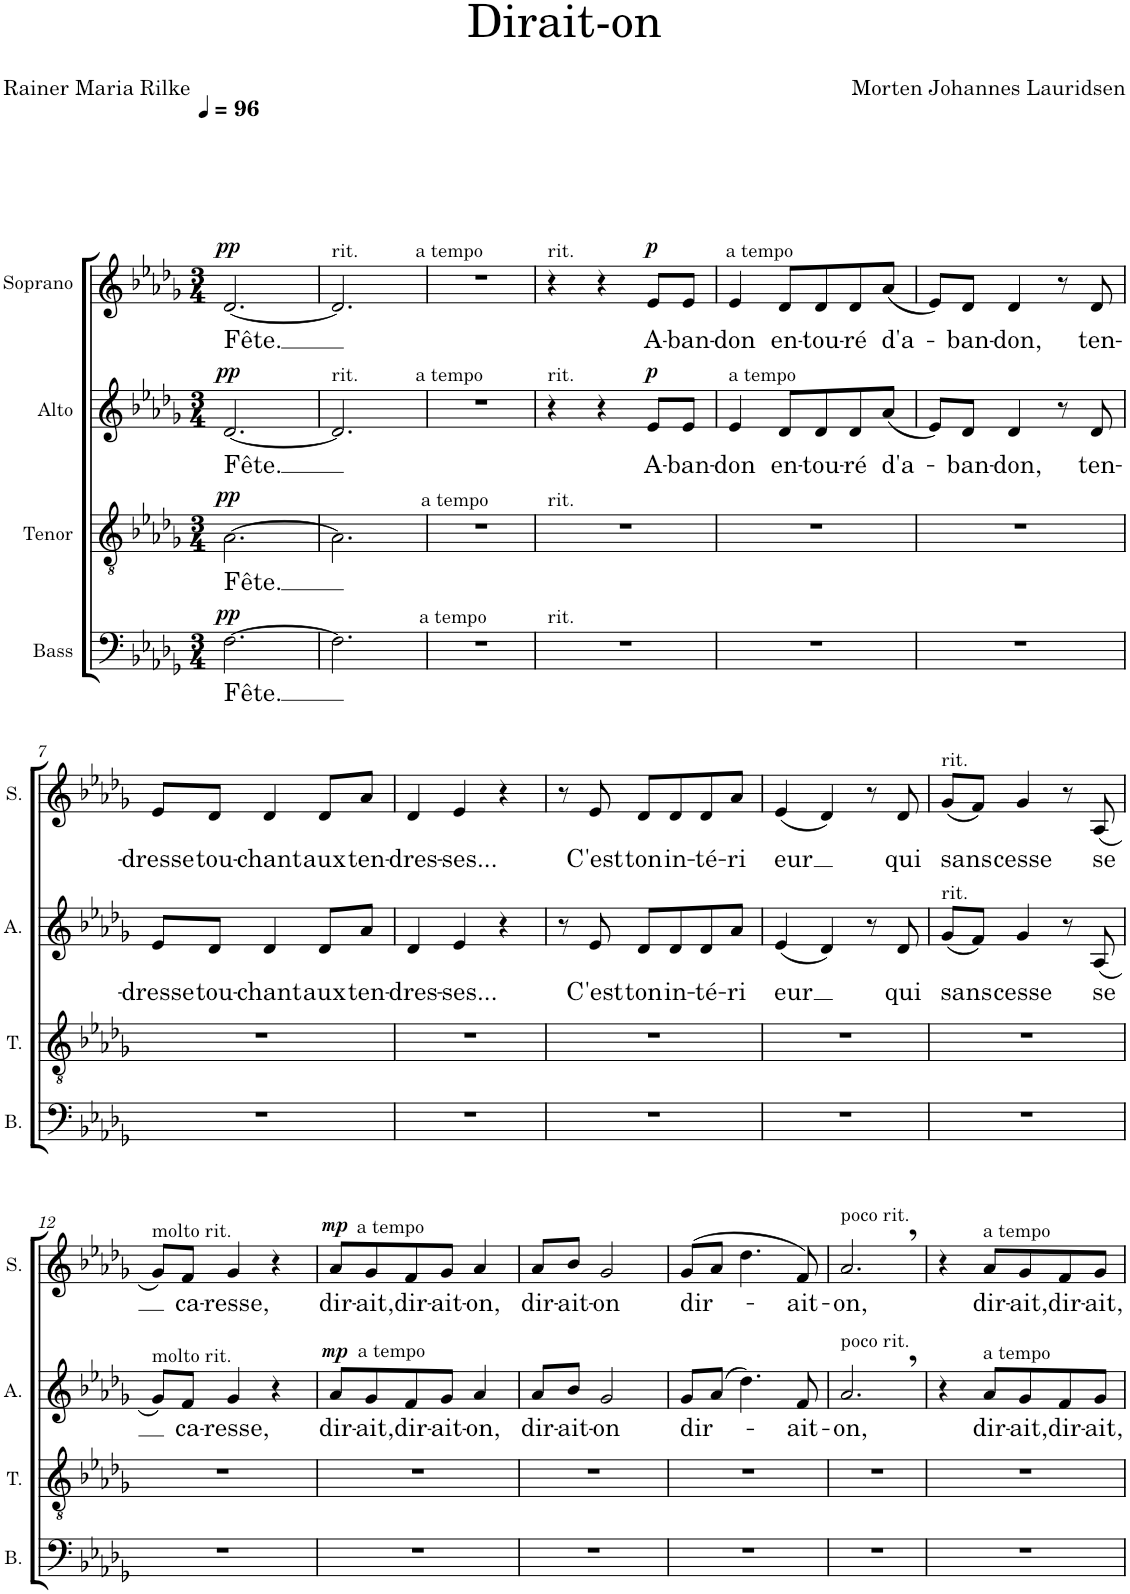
**kern	**text	**dynam	**kern	**text	**dynam	**kern	**text	**dynam	**kern	**text	**dynam
*part4	*part4	*part4	*part3	*part3	*part3	*part2	*part2	*part2	*part1	*part1	*part1
*staff4	*staff4	*staff4	*staff3	*staff3	*staff3	*staff2	*staff2	*staff2	*staff1	*staff1	*staff1
*I"Bass	*	*	*I"Tenor	*	*	*I"Alto	*	*	*I"Soprano	*	*
*I'B.	*	*	*I'T.	*	*	*I'A.	*	*	*I'S.	*	*
*clefF4	*	*	*clefGv2	*	*	*clefG2	*	*	*clefG2	*	*
*k[b-e-a-d-g-]	*	*	*k[b-e-a-d-g-]	*	*	*k[b-e-a-d-g-]	*	*	*k[b-e-a-d-g-]	*	*
*M3/4	*	*	*M3/4	*	*	*M3/4	*	*	*M3/4	*	*
*MM96	*	*	*MM96	*	*	*MM96	*	*	*MM96	*	*
=1	=1	=1	=1	=1	=1	=1	=1	=1	=1	=1	=1
!	!LO:LY:b	!LO:DY:a	!	!LO:LY:b	!LO:DY:a	!	!LO:LY:b	!LO:DY:a	!	!LO:LY:b	!LO:DY:a
[2.F\	Fête.	pp	[2.A-\	Fête.	pp	[2.d-/	Fête.	pp	[2.d-/	Fête.	pp
=2	=2	=2	=2	=2	=2	=2	=2	=2	=2	=2	=2
!	!	!	!	!	!	!	!	!	!LO:TX:a:t=rit.	!	!
!	!	!	!	!	!	!LO:TX:a:t=rit.	!	!	!	!	!
2.F\]	.	.	2.A-\]	.	.	2.d-/]	.	.	2.d-/]	.	.
=3	=3	=3	=3	=3	=3	=3	=3	=3	=3	=3	=3
!	!	!	!	!	!	!	!	!	!LO:TX:a:t=a tempo	!	!
!	!	!	!	!	!	!LO:TX:a:t=a tempo	!	!	!	!	!
!	!	!	!LO:TX:a:t=a tempo	!	!	!	!	!	!	!	!
!LO:TX:a:t=a tempo	!	!	!	!	!	!	!	!	!	!	!
2.r	.	.	2.r	.	.	2.r	.	.	2.r	.	.
=4	=4	=4	=4	=4	=4	=4	=4	=4	=4	=4	=4
!	!	!	!	!	!	!	!	!	!LO:TX:a:t=rit.	!	!
!	!	!	!	!	!	!LO:TX:a:t=rit.	!	!	!	!	!
!	!	!	!LO:TX:a:t=rit.	!	!	!	!	!	!	!	!
!LO:TX:a:t=rit.	!	!	!	!	!	!	!	!	!	!	!
2.r	.	.	2.r	.	.	4r	.	.	4r	.	.
.	.	.	.	.	.	4r	.	.	4r	.	.
!	!	!	!	!	!	!	!LO:LY:b	!LO:DY:a	!	!LO:LY:b	!LO:DY:a
.	.	.	.	.	.	8e-/L	A-	p	8e-/L	A-	p
!	!	!	!	!	!	!	!	!	!LO:TX:a:t=a tempo	!	!
!	!	!	!	!	!	!LO:TX:a:t=a tempo	!	!	!	!	!
!	!	!	!	!	!	!	!LO:LY:b	!	!	!LO:LY:b	!
.	.	.	.	.	.	8e-/J	-ban-	.	8e-/J	-ban-	.
=5	=5	=5	=5	=5	=5	=5	=5	=5	=5	=5	=5
!	!	!	!	!	!	!	!LO:LY:b	!	!	!LO:LY:b	!
2.r	.	.	2.r	.	.	4e-/	-don	.	4e-/	-don	.
!	!	!	!	!	!	!	!LO:LY:b	!	!	!LO:LY:b	!
.	.	.	.	.	.	8d-/L	en-	.	8d-/L	en-	.
!	!	!	!	!	!	!	!LO:LY:b	!	!	!LO:LY:b	!
.	.	.	.	.	.	8d-/	-tou-	.	8d-/	-tou-	.
!	!	!	!	!	!	!	!LO:LY:b	!	!	!LO:LY:b	!
.	.	.	.	.	.	8d-/	-ré	.	8d-/	-ré	.
!	!	!	!	!	!	!	!LO:LY:b	!	!	!LO:LY:b	!
.	.	.	.	.	.	(8a-/J	d'a-	.	(8a-/J	d'a-	.
=6	=6	=6	=6	=6	=6	=6	=6	=6	=6	=6	=6
2.r	.	.	2.r	.	.	8e-/L)	.	.	8e-/L)	.	.
!	!	!	!	!	!	!	!LO:LY:b	!	!	!LO:LY:b	!
.	.	.	.	.	.	8d-/J	-ban-	.	8d-/J	-ban-	.
!	!	!	!	!	!	!	!LO:LY:b	!	!	!LO:LY:b	!
.	.	.	.	.	.	4d-/	-don,	.	4d-/	-don,	.
.	.	.	.	.	.	8r	.	.	8r	.	.
!	!	!	!	!	!	!	!LO:LY:b	!	!	!LO:LY:b	!
.	.	.	.	.	.	8d-/	ten-	.	8d-/	ten-	.
!!LO:LB:g=z
=7	=7	=7	=7	=7	=7	=7	=7	=7	=7	=7	=7
!	!	!	!	!	!	!	!LO:LY:b	!	!	!LO:LY:b	!
2.r	.	.	2.r	.	.	8e-/L	-dresse	.	8e-/L	-dresse	.
!	!	!	!	!	!	!	!LO:LY:b	!	!	!LO:LY:b	!
.	.	.	.	.	.	8d-/J	tou-	.	8d-/J	tou-	.
!	!	!	!	!	!	!	!LO:LY:b	!	!	!LO:LY:b	!
.	.	.	.	.	.	4d-/	-chant	.	4d-/	-chant	.
!	!	!	!	!	!	!	!LO:LY:b	!	!	!LO:LY:b	!
.	.	.	.	.	.	8d-/L	aux	.	8d-/L	aux	.
!	!	!	!	!	!	!	!LO:LY:b	!	!	!LO:LY:b	!
.	.	.	.	.	.	8a-/J	ten-	.	8a-/J	ten-	.
=8	=8	=8	=8	=8	=8	=8	=8	=8	=8	=8	=8
!	!	!	!	!	!	!	!LO:LY:b	!	!	!LO:LY:b	!
2.r	.	.	2.r	.	.	4d-/	-dres-	.	4d-/	-dres-	.
!	!	!	!	!	!	!	!LO:LY:b	!	!	!LO:LY:b	!
.	.	.	.	.	.	4e-/	-ses...	.	4e-/	-ses...	.
.	.	.	.	.	.	4r	.	.	4r	.	.
=9	=9	=9	=9	=9	=9	=9	=9	=9	=9	=9	=9
2.r	.	.	2.r	.	.	8r	.	.	8r	.	.
!	!	!	!	!	!	!	!LO:LY:b	!	!	!LO:LY:b	!
.	.	.	.	.	.	8e-/	C'est	.	8e-/	C'est	.
!	!	!	!	!	!	!	!LO:LY:b	!	!	!LO:LY:b	!
.	.	.	.	.	.	8d-/L	ton	.	8d-/L	ton	.
!	!	!	!	!	!	!	!LO:LY:b	!	!	!LO:LY:b	!
.	.	.	.	.	.	8d-/	in-	.	8d-/	in-	.
!	!	!	!	!	!	!	!LO:LY:b	!	!	!LO:LY:b	!
.	.	.	.	.	.	8d-/	-té-	.	8d-/	-té-	.
!	!	!	!	!	!	!	!LO:LY:b	!	!	!LO:LY:b	!
.	.	.	.	.	.	8a-/J	-ri	.	8a-/J	-ri	.
=10	=10	=10	=10	=10	=10	=10	=10	=10	=10	=10	=10
!	!	!	!	!	!	!	!LO:LY:b	!	!	!LO:LY:b	!
2.r	.	.	2.r	.	.	(4e-/	eur	.	(4e-/	eur	.
.	.	.	.	.	.	4d-/)	.	.	4d-/)	.	.
.	.	.	.	.	.	8r	.	.	8r	.	.
!	!	!	!	!	!	!	!LO:LY:b	!	!	!LO:LY:b	!
.	.	.	.	.	.	8d-/	qui	.	8d-/	qui	.
=11	=11	=11	=11	=11	=11	=11	=11	=11	=11	=11	=11
!	!	!	!	!	!	!	!	!	!LO:TX:a:t=rit.	!	!
!	!	!	!	!	!	!LO:TX:a:t=rit.	!	!	!	!	!
!	!	!	!	!	!	!	!LO:LY:b	!	!	!LO:LY:b	!
2.r	.	.	2.r	.	.	(8g-/L	sans	.	(8g-/L	sans	.
.	.	.	.	.	.	8f/J)	.	.	8f/J)	.	.
!	!	!	!	!	!	!	!LO:LY:b	!	!	!LO:LY:b	!
.	.	.	.	.	.	4g-/	cesse	.	4g-/	cesse	.
.	.	.	.	.	.	8r	.	.	8r	.	.
!	!	!	!	!	!	!	!LO:LY:b	!	!	!LO:LY:b	!
.	.	.	.	.	.	(8A-/	se	.	(8A-/	se	.
!!LO:LB:g=z
=12	=12	=12	=12	=12	=12	=12	=12	=12	=12	=12	=12
!	!	!	!	!	!	!	!	!	!LO:TX:a:t=molto rit.	!	!
!	!	!	!	!	!	!LO:TX:a:t=molto rit.	!	!	!	!	!
2.r	.	.	2.r	.	.	8g-/L)	.	.	8g-/L)	.	.
!	!	!	!	!	!	!	!LO:LY:b	!	!	!LO:LY:b	!
.	.	.	.	.	.	8f/J	ca-	.	8f/J	ca-	.
!	!	!	!	!	!	!	!LO:LY:b	!	!	!LO:LY:b	!
.	.	.	.	.	.	4g-/	-resse,	.	4g-/	-resse,	.
.	.	.	.	.	.	4r	.	.	4r	.	.
=13	=13	=13	=13	=13	=13	=13	=13	=13	=13	=13	=13
!	!	!	!	!	!	!	!	!	!LO:TX:a:t=a tempo	!	!
!	!	!	!	!	!	!LO:TX:a:t=a tempo	!	!	!	!	!
!	!	!	!	!	!	!	!LO:LY:b	!LO:DY:a	!	!LO:LY:b	!LO:DY:a
2.r	.	.	2.r	.	.	8a-/L	dir-	mp	8a-/L	dir-	mp
!	!	!	!	!	!	!	!LO:LY:b	!	!	!LO:LY:b	!
.	.	.	.	.	.	8g-/	-ait,	.	8g-/	-ait,	.
!	!	!	!	!	!	!	!LO:LY:b	!	!	!LO:LY:b	!
.	.	.	.	.	.	8f/	dir-	.	8f/	dir-	.
!	!	!	!	!	!	!	!LO:LY:b	!	!	!LO:LY:b	!
.	.	.	.	.	.	8g-/J	-ait-	.	8g-/J	-ait-	.
!	!	!	!	!	!	!	!LO:LY:b	!	!	!LO:LY:b	!
.	.	.	.	.	.	4a-/	-on,	.	4a-/	-on,	.
=14	=14	=14	=14	=14	=14	=14	=14	=14	=14	=14	=14
!	!	!	!	!	!	!	!LO:LY:b	!	!	!LO:LY:b	!
2.r	.	.	2.r	.	.	8a-/L	dir-	.	8a-/L	dir-	.
!	!	!	!	!	!	!	!LO:LY:b	!	!	!LO:LY:b	!
.	.	.	.	.	.	8b-/J	-ait-	.	8b-/J	-ait-	.
!	!	!	!	!	!	!	!LO:LY:b	!	!	!LO:LY:b	!
.	.	.	.	.	.	2g-/	-on	.	2g-/	-on	.
=15	=15	=15	=15	=15	=15	=15	=15	=15	=15	=15	=15
!	!	!	!	!	!	!	!LO:LY:b	!	!	!LO:LY:b	!
2.r	.	.	2.r	.	.	8g-/L	dir-	.	(8g-/L	dir-	.
.	.	.	.	.	.	(8a-/J	.	.	8a-/J	.	.
.	.	.	.	.	.	4.dd-\)	.	.	4.dd-\	.	.
!	!	!	!	!	!	!	!LO:LY:b	!	!	!LO:LY:b	!
.	.	.	.	.	.	8f/	-ait-	.	8f/)	-ait-	.
=16	=16	=16	=16	=16	=16	=16	=16	=16	=16	=16	=16
!	!	!	!	!	!	!	!	!	!LO:TX:a:t=poco rit.	!	!
!	!	!	!	!	!	!LO:TX:a:t=poco rit.	!	!	!	!	!
!	!	!	!	!	!	!	!LO:LY:b	!	!	!LO:LY:b	!
2.r	.	.	2.r	.	.	2.a-,/	-on,	.	2.a-,/	-on,	.
=17	=17	=17	=17	=17	=17	=17	=17	=17	=17	=17	=17
2.r	.	.	2.r	.	.	4r	.	.	4r	.	.
!	!	!	!	!	!	!	!	!	!LO:TX:a:t=a tempo	!	!
!	!	!	!	!	!	!LO:TX:a:t=a tempo	!	!	!	!	!
!	!	!	!	!	!	!	!LO:LY:b	!	!	!LO:LY:b	!
.	.	.	.	.	.	8a-/L	dir-	.	8a-/L	dir-	.
!	!	!	!	!	!	!	!LO:LY:b	!	!	!LO:LY:b	!
.	.	.	.	.	.	8g-/	-ait,	.	8g-/	-ait,	.
!	!	!	!	!	!	!	!LO:LY:b	!	!	!LO:LY:b	!
.	.	.	.	.	.	8f/	dir-	.	8f/	dir-	.
!	!	!	!	!	!	!	!LO:LY:b	!	!	!LO:LY:b	!
.	.	.	.	.	.	8g-/J	-ait,	.	8g-/J	-ait,	.
=	=	=	=	=	=	=	=	=	=	=	=
*-	*-	*-	*-	*-	*-	*-	*-	*-	*-	*-	*-
